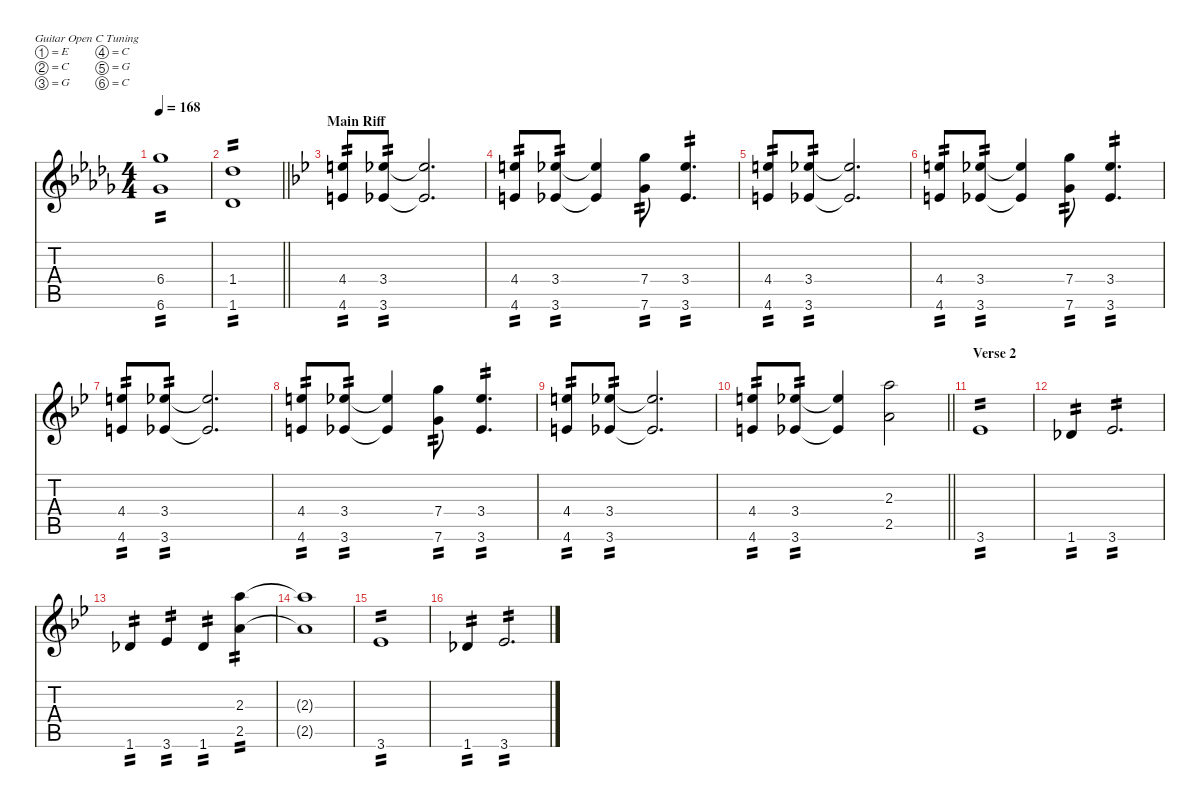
\defaultSystemsLayout 4
\hideDynamics
\bracketExtendMode nobrackets
\singleTrackTrackNamePolicy hidden
\multiTrackTrackNamePolicy hidden
\firstSystemTrackNameMode fullname
\firstSystemTrackNameOrientation horizontal
\otherSystemsTrackNameOrientation horizontal
\track ("Guitar 1" "dist.guit.") {instrument distortionguitar}
\staff {score tabs}
\tuning (E4 C4 G3 C3 G2 C2)
\ts (4 4)
\tempo 168
\clef g2
\ks db
(6.4{acc b} 6.6{acc b}).1{ot 8vb tp 2 dy f beam Down} |
\barLineRight lightlight
(1.4{acc b} 1.6{acc b}).1{ot 8vb tp 2 beam Up} |
\section ("" "Main Riff")
\ks bb
(4.4{acc forcenatural} 4.6{acc forcenatural}).8{ot 8vb tp 2 beam Up} (3.4{acc b} 3.6{acc b}).8{ot 8vb tp 2 beam Up} (3.4{t acc b} 3.6{t acc b}).2{d ot 8vb beam Up} |
(4.4{acc forcenatural} 4.6{acc forcenatural}).8{ot 8vb tp 2 beam Up} (3.4{acc b} 3.6{acc b}).8{ot 8vb tp 2 beam Up} (3.4{t acc b} 3.6{t acc b}).4{ot 8vb beam Up} (7.4{acc forcenatural} 7.6{acc forcenatural}).8{ot 8vb tp 2 beam Down} (3.4{acc b} 3.6{acc b}).4{d ot 8vb tp 2 beam Up} |
(4.4{acc forcenatural} 4.6{acc forcenatural}).8{ot 8vb tp 2 beam Up} (3.4{acc b} 3.6{acc b}).8{ot 8vb tp 2 beam Up} (3.4{t acc b} 3.6{t acc b}).2{d ot 8vb beam Up} |
(4.4{acc forcenatural} 4.6{acc forcenatural}).8{ot 8vb tp 2 beam Up} (3.4{acc b} 3.6{acc b}).8{ot 8vb tp 2 beam Up} (3.4{t acc b} 3.6{t acc b}).4{ot 8vb beam Up} (7.4{acc forcenatural} 7.6{acc forcenatural}).8{ot 8vb tp 2 beam Down} (3.4{acc b} 3.6{acc b}).4{d ot 8vb tp 2 beam Up} |
(4.4{acc forcenatural} 4.6{acc forcenatural}).8{ot 8vb tp 2 beam Up} (3.4{acc b} 3.6{acc b}).8{ot 8vb tp 2 beam Up} (3.4{t acc b} 3.6{t acc b}).2{d ot 8vb beam Up} |
(4.4{acc forcenatural} 4.6{acc forcenatural}).8{ot 8vb tp 2 beam Up} (3.4{acc b} 3.6{acc b}).8{ot 8vb tp 2 beam Up} (3.4{t acc b} 3.6{t acc b}).4{ot 8vb beam Up} (7.4{acc forcenatural} 7.6{acc forcenatural}).8{ot 8vb tp 2 beam Down} (3.4{acc b} 3.6{acc b}).4{d ot 8vb tp 2 beam Up} |
(4.4{acc forcenatural} 4.6{acc forcenatural}).8{ot 8vb tp 2 beam Up} (3.4{acc b} 3.6{acc b}).8{ot 8vb tp 2 beam Up} (3.4{t acc b} 3.6{t acc b}).2{d ot 8vb beam Up} |
\barLineRight lightlight
(4.4{acc forcenatural} 4.6{acc forcenatural}).8{ot 8vb tp 2 beam Up} (3.4{acc b} 3.6{acc b}).8{ot 8vb tp 2 beam Up} (3.4{t acc b} 3.6{t acc b}).4{ot 8vb beam Up} (2.3{acc forcenatural} 2.5{acc forcenatural}).2{ot 8vb beam Down} |
\section ("" "Verse 2")
3.6{acc b}.1{ot 8vb tp 2 beam Up} |
1.6{acc b}.4{ot 8vb tp 2 beam Up} 3.6{acc b}.2{d ot 8vb tp 2 beam Up} |
1.6{acc b}.4{ot 8vb tp 2 beam Up} 3.6{acc b}.4{ot 8vb tp 2 beam Up} 1.6{acc b}.4{ot 8vb tp 2 beam Up} (2.3{acc forcenatural} 2.5{acc forcenatural}).4{ot 8vb tp 2 beam Down} |
(2.3{t acc forcenatural} 2.5{t acc forcenatural}).1{ot 8vb beam Down} |
3.6{acc b}.1{ot 8vb tp 2 beam Up} |
1.6{acc b}.4{ot 8vb tp 2 beam Up} 3.6{acc b}.2{d ot 8vb tp 2 beam Up}
